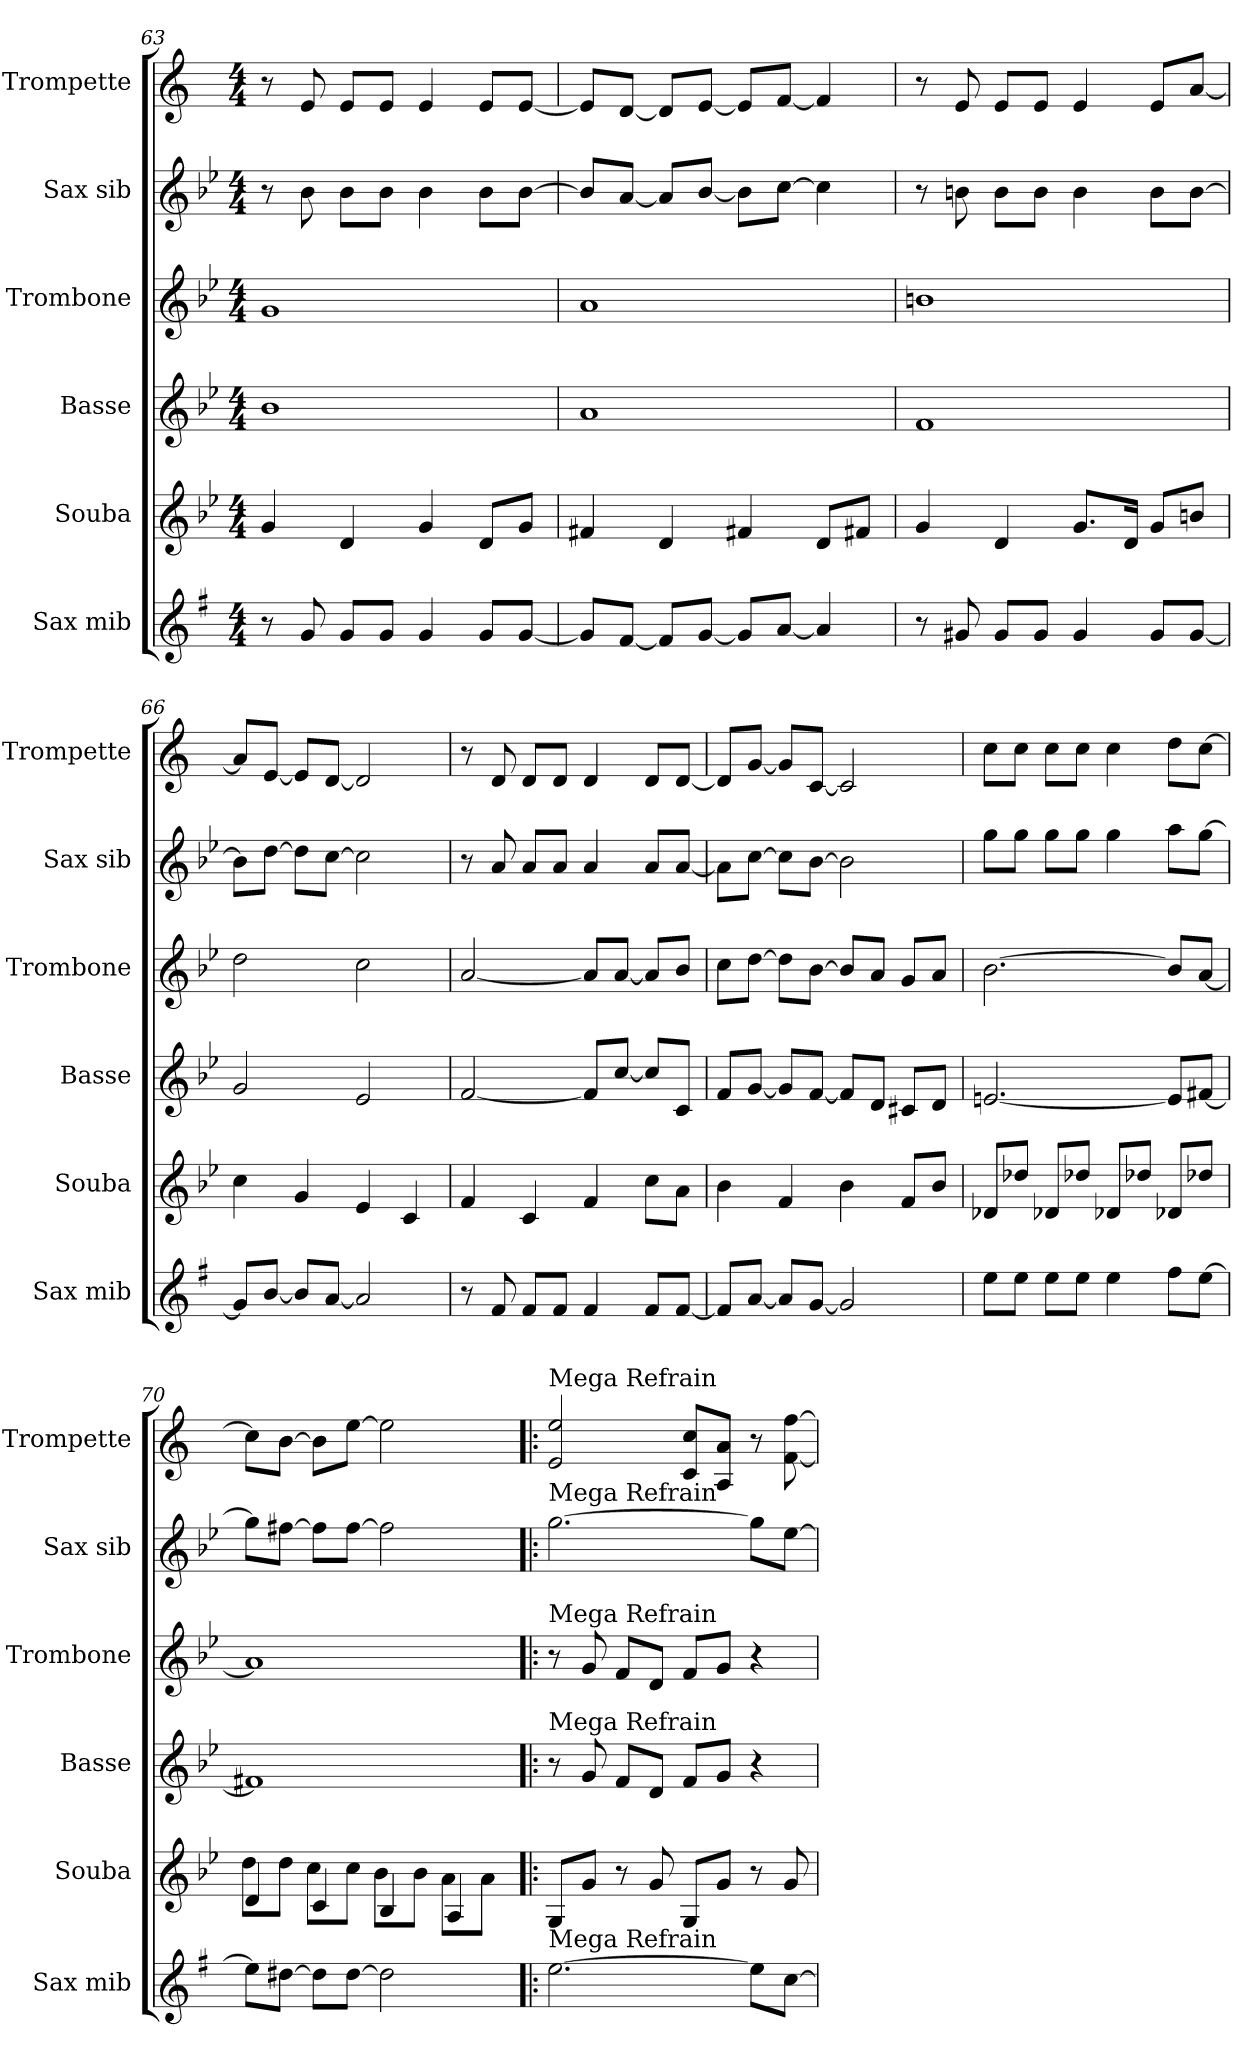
**kern	**kern	**kern	**kern	**kern	**kern
*part6	*part5	*part4	*part3	*part2	*part1
*staff6	*staff5	*staff4	*staff3	*staff2	*staff1
*I"Sax mib	*I"Souba	*I"Basse	*I"Trombone	*I"Sax sib	*I"Trompette
*I'Sax mib	*I'Souba	*I'Basse	*I'Trombone	*I'Sax sib	*I'Trompette
*clefG2	*clefG2	*clefG2	*clefG2	*clefG2	*clefG2
*ITrd5c9	*ITrd15c26	*ITrd8c14	*ITrd8c14	*ITrd8c14	*ITrd1c2
*k[b-e-]	*k[b-e-]	*k[b-e-]	*k[b-e-]	*k[b-e-]	*k[b-e-]
*M4/4	*M4/4	*M4/4	*M4/4	*M4/4	*M4/4
=63	=63	=63	=63	=63	=63
8r	4GG	1B-	1G	8r	8r
8B-	.	.	.	8B-	8d
8B-L	4DD	.	.	8B-L	8dL
8B-J	.	.	.	8B-J	8dJ
4B-	4GG	.	.	4B-	4d
8B-L	8DDL	.	.	8B-L	8dL
[8B-J	8GGJ	.	.	[8B-J	[8dJ
=64	=64	=64	=64	=64	=64
8B-L]	4FF#X	1A	1A	8B-L]	8dL]
[8AJ	.	.	.	[8AJ	[8cJ
8AL]	4DD	.	.	8AL]	8cL]
[8B-J	.	.	.	[8B-J	[8dJ
8B-L]	4FF#X	.	.	8B-L]	8dL]
[8cJ	.	.	.	[8cJ	[8e-J
4c]	8DDL	.	.	4c]	4e-]
.	8FF#XJ	.	.	.	.
=65	=65	=65	=65	=65	=65
8r	4GG	1F	1Bn	8r	8r
8Bn	.	.	.	8Bn	8d
8BL	4DD	.	.	8BL	8dL
8BJ	.	.	.	8BJ	8dJ
4B	8.GGL	.	.	4B	4d
.	16DDJk	.	.	.	.
8BL	8GGL	.	.	8BL	8dL
[8BJ	8BBnJ	.	.	[8BJ	[8gJ
=66	=66	=66	=66	=66	=66
8BnL]	4C	2G	2d	8BnL]	8gL]
[8dJ	.	.	.	[8dJ	[8dJ
8dL]	4GG	.	.	8dL]	8dL]
[8cJ	.	.	.	[8cJ	[8cJ
2c]	4EE-	2E-	2c	2c]	2c]
.	4CC	.	.	.	.
=67	=67	=67	=67	=67	=67
8r	4FF	[2F	[2A	8r	8r
8A	.	.	.	8A	8c
8AL	4CC	.	.	8AL	8cL
8AJ	.	.	.	8AJ	8cJ
4A	4FF	8FL]	8AL]	4A	4c
.	.	[8cJ	[8AJ	.	.
8AL	8CL	8cL]	8AL]	8AL	8cL
[8AJ	8AAJ	8CJ	8B-J	[8AJ	[8cJ
=68	=68	=68	=68	=68	=68
8AL]	4BB-	8FL	8cL	8AL]	8cL]
[8cJ	.	[8GJ	[8dJ	[8cJ	[8fJ
8cL]	4FF	8GL]	8dL]	8cL]	8fL]
[8B-J	.	[8FJ	[8B-J	[8B-J	[8B-J
2B-]	4BB-	8FL]	8B-L]	2B-]	2B-]
.	.	8DJ	8AJ	.	.
.	8FFL	8C#XL	8GL	.	.
.	8BB-J	8DJ	8AJ	.	.
=69	=69	=69	=69	=69	=69
8gL	8DD-XL	[2.En	[2.B-	8gL	8b-L
8gJ	8D-XJ	.	.	8gJ	8b-J
8gL	8DD-XL	.	.	8gL	8b-L
8gJ	8D-XJ	.	.	8gJ	8b-J
4g	8DD-XL	.	.	4g	4b-
.	8D-XJ	.	.	.	.
8aL	8DD-XL	8EL]	8B-L]	8aL	8ccL
[8gJ	8D-XJ	[8F#XJ	[8AJ	[8gJ	[8b-J
=70	=70	=70	=70	=70	=70
*	*^	*	*	*	*
8gL]	4DD	8DL	1F#X]	1A]	8gL]	8b-L]
[8f#XJ	.	8DJ	.	.	[8f#XJ	[8aJ
8f#L]	4CC	8CL	.	.	8f#L]	8aL]
[8f#J	.	8CJ	.	.	[8f#J	[8ddJ
2f#]	4BBB-	8BB-L	.	.	2f#]	2dd]
.	.	8BB-J	.	.	.	.
.	4AAA	8AAL	.	.	.	.
.	.	8AAJ	.	.	.	.
=71!|:	=71!|:	=71!|:	=71!|:	=71!|:	=71!|:	=71!|:
!	!	!	!	!	!	!LO:TX:t=Mega Refrain
!	!	!	!	!	!LO:TX:t=Mega Refrain	!
!	!	!	!	!LO:TX:t=Mega Refrain	!	!
!	!	!	!LO:TX:t=Mega Refrain	!	!	!
!	!LO:TX:t=Mega Refrain	!	!	!	!	!
!LO:TX:t=Mega Refrain	!	!	!	!	!	!
*	*v	*v	*	*	*	*
[2.g	8GGGL	8r	8r	[2.g	2d 2dd
.	8GGJ	8G	8G	.	.
.	8r	8FL	8FL	.	.
.	8GG	8DJ	8DJ	.	.
.	8GGGL	8FL	8FL	.	8B- 8b-L
.	8GGJ	8GJ	8GJ	.	8G 8gJ
8gL]	8r	4r	4r	8gL]	8r
[8e-J	8GG	.	.	[8e-J	[8e- [8ee-
=	=	=	=	=	=
*-	*-	*-	*-	*-	*-
